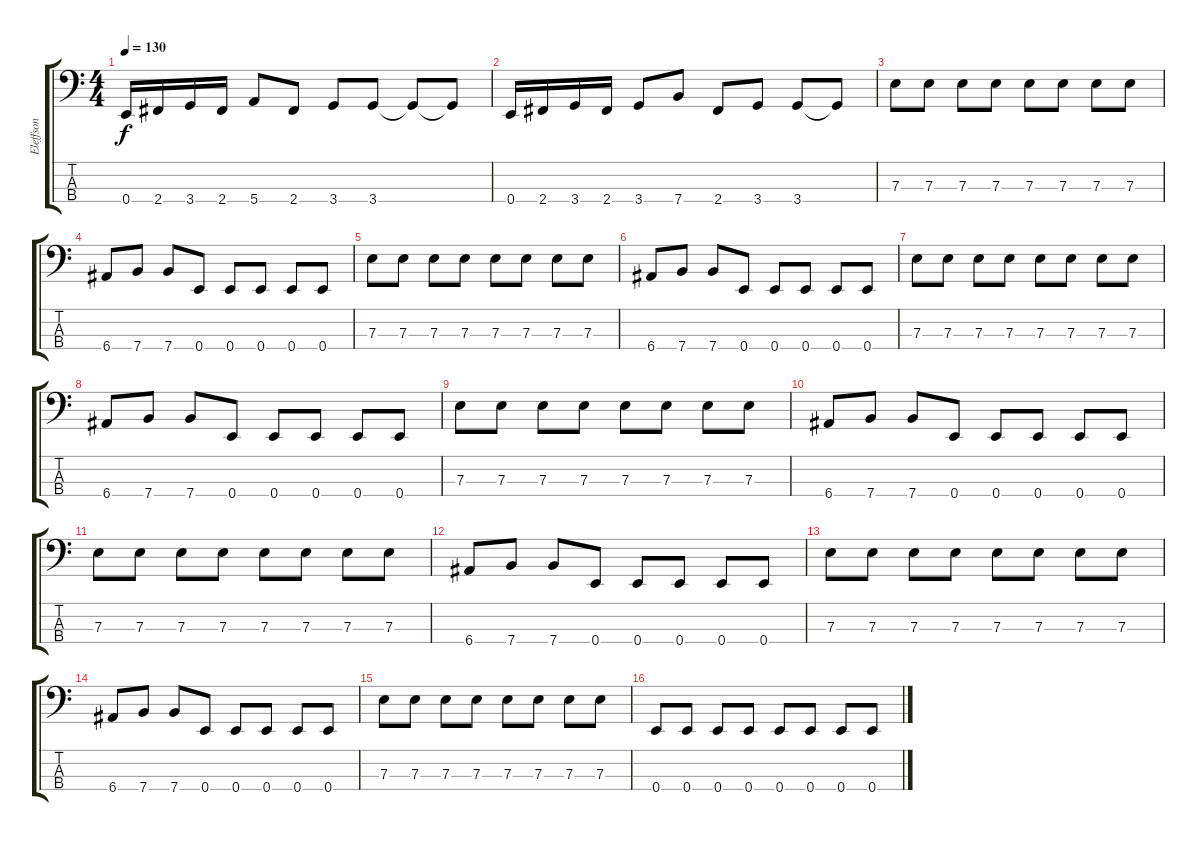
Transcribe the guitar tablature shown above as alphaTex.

\track ("Eleffson" "Eleffson") {instrument electricbasspick}
\staff {score tabs}
\tuning (G2 D2 A1 E1) {hide}
\ts (4 4)
\tempo 130
\clef f4
\ks c
0.4.16{dy f} 2.4.16 3.4.16 2.4.16 5.4.8 2.4.8 3.4.8 3.4.8 3.4{t}.8 3.4{t}.8 |
0.4.16 2.4.16 3.4.16 2.4.16 3.4.8 7.4.8 2.4.8 3.4.8 3.4.8 3.4{t}.8 |
7.3.8 7.3.8 7.3.8 7.3.8 7.3.8 7.3.8 7.3.8 7.3.8 |
6.4.8 7.4.8 7.4.8 0.4.8 0.4.8 0.4.8 0.4.8 0.4.8 |
7.3.8 7.3.8 7.3.8 7.3.8 7.3.8 7.3.8 7.3.8 7.3.8 |
6.4.8 7.4.8 7.4.8 0.4.8 0.4.8 0.4.8 0.4.8 0.4.8 |
7.3.8 7.3.8 7.3.8 7.3.8 7.3.8 7.3.8 7.3.8 7.3.8 |
6.4.8 7.4.8 7.4.8 0.4.8 0.4.8 0.4.8 0.4.8 0.4.8 |
7.3.8 7.3.8 7.3.8 7.3.8 7.3.8 7.3.8 7.3.8 7.3.8 |
6.4.8 7.4.8 7.4.8 0.4.8 0.4.8 0.4.8 0.4.8 0.4.8 |
7.3.8 7.3.8 7.3.8 7.3.8 7.3.8 7.3.8 7.3.8 7.3.8 |
6.4.8 7.4.8 7.4.8 0.4.8 0.4.8 0.4.8 0.4.8 0.4.8 |
7.3.8 7.3.8 7.3.8 7.3.8 7.3.8 7.3.8 7.3.8 7.3.8 |
6.4.8 7.4.8 7.4.8 0.4.8 0.4.8 0.4.8 0.4.8 0.4.8 |
7.3.8 7.3.8 7.3.8 7.3.8 7.3.8 7.3.8 7.3.8 7.3.8 |
0.4.8 0.4.8 0.4.8 0.4.8 0.4.8 0.4.8 0.4.8 0.4.8
